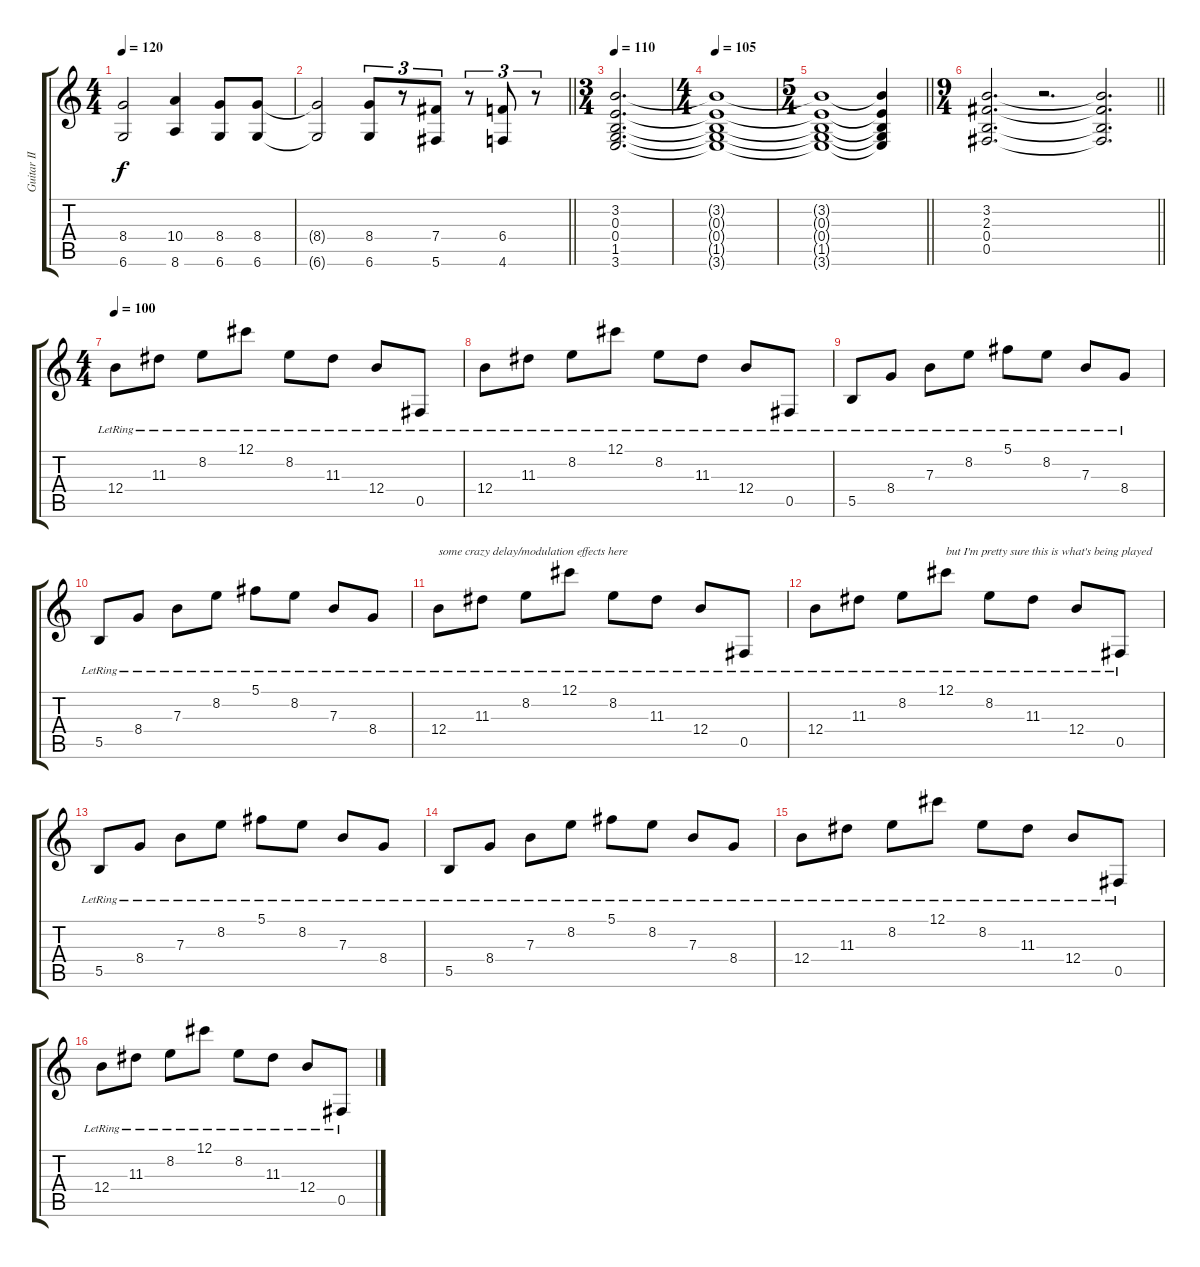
\track ("Guitar II" "Guitar II") {instrument distortionguitar}
\staff {score tabs}
\tuning (Db4 Ab3 E3 B2 Gb2 Db2) {hide}
\ts (4 4)
\tempo 120
\clef g2
\ks c
(8.4 6.6).2{dy f} (10.4 8.6).4 (8.4 6.6).8 (8.4 6.6).8 |
\barLineRight lightlight
(8.4{t} 6.6{t}).2 (8.4 6.6).8{tu (3 2)} r.8{tu (3 2)} (7.4 5.6).8{tu (3 2)} r.8{tu (3 2)} (6.4 4.6).8{tu (3 2)} r.8{tu (3 2)} |
\ts (3 4)
\tempo 110
(3.2 0.3 0.4 1.5 3.6).2{d} |
\ts (4 4)
\tempo 105
(3.2{t} 0.3{t} 0.4{t} 1.5{t} 3.6{t}).1 |
\ts (5 4)
\barLineRight lightlight
(3.2{t} 0.3{t} 0.4{t} 1.5{t} 3.6{t}).1 (3.2{t} 0.3{t} 0.4{t} 1.5{t} 3.6{t}).4{volume 11} |
\ts (9 4)
\barLineRight lightlight
(3.2 2.3 0.4 0.5).2{d} r.2{d volume 0} (3.2{t} 2.3{t} 0.4{t} 0.5{t}).2{d} |
\ts (4 4)
\tempo 100
12.4{lr}.8{volume 4 balance 10 instrument electricguitarjazz} 11.3{lr}.8 8.2{lr}.8{volume 8} 12.1{lr}.8 8.2{lr}.8 11.3{lr}.8 12.4{lr}.8 0.5{lr}.8 |
12.4{lr}.8 11.3{lr}.8 8.2{lr}.8 12.1{lr}.8 8.2{lr}.8 11.3{lr}.8 12.4{lr}.8 0.5{lr}.8 |
5.5{lr}.8 8.4{lr}.8 7.3{lr}.8 8.2{lr}.8 5.1{lr}.8 8.2{lr}.8 7.3{lr}.8 8.4{lr}.8 |
5.5{lr}.8 8.4{lr}.8 7.3{lr}.8 8.2{lr}.8 5.1{lr}.8 8.2{lr}.8 7.3{lr}.8 8.4{lr}.8 |
12.4{lr}.8{txt "some crazy delay/modulation effects here"} 11.3{lr}.8 8.2{lr}.8 12.1{lr}.8 8.2{lr}.8 11.3{lr}.8 12.4{lr}.8 0.5{lr}.8 |
12.4{lr}.8 11.3{lr}.8 8.2{lr}.8 12.1{lr}.8{txt "but I'm pretty sure this is what's being played"} 8.2{lr}.8 11.3{lr}.8 12.4{lr}.8 0.5{lr}.8 |
5.5{lr}.8 8.4{lr}.8 7.3{lr}.8 8.2{lr}.8 5.1{lr}.8 8.2{lr}.8 7.3{lr}.8 8.4{lr}.8 |
5.5{lr}.8 8.4{lr}.8 7.3{lr}.8 8.2{lr}.8 5.1{lr}.8 8.2{lr}.8 7.3{lr}.8 8.4{lr}.8 |
12.4{lr}.8 11.3{lr}.8 8.2{lr}.8 12.1{lr}.8 8.2{lr}.8 11.3{lr}.8 12.4{lr}.8 0.5{lr}.8 |
12.4{lr}.8 11.3{lr}.8 8.2{lr}.8 12.1{lr}.8 8.2{lr}.8 11.3{lr}.8 12.4{lr}.8 0.5{lr}.8
